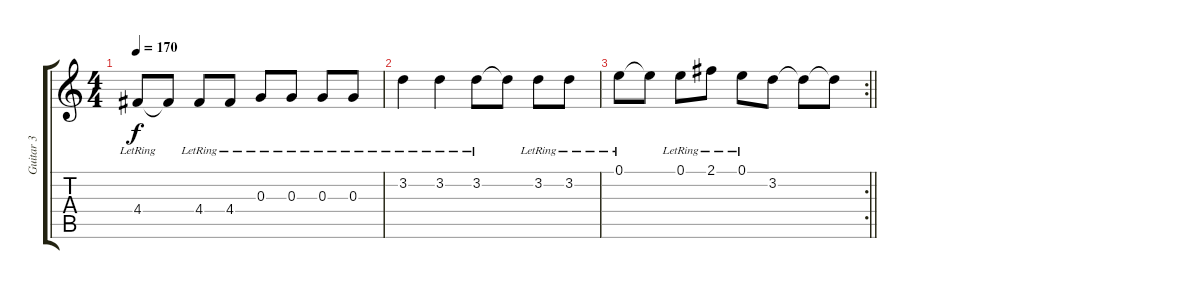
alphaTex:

\track ("Guitar 3" "Guitar 3") {instrument acousticguitarsteel}
\staff {score tabs}
\tuning (E4 B3 G3 D3 A2 E2) {hide}
\ts (4 4)
\tempo 170
\clef g2
\ks c
4.4{lr}.8{dy f} 4.4{t}.8 4.4{lr}.8 4.4{lr}.8 0.3{lr}.8 0.3{lr}.8 0.3{lr}.8 0.3{lr}.8 |
3.2{lr}.4 3.2{lr}.4 3.2{lr}.8 3.2{t}.8 3.2{lr}.8 3.2{lr}.8 |
\rc 2
\barLineRight lightlight
0.1{lr}.8 0.1{t}.8 0.1{lr}.8 2.1{lr}.8 0.1{lr}.8 3.2.8 3.2{t}.8 3.2{t}.8
